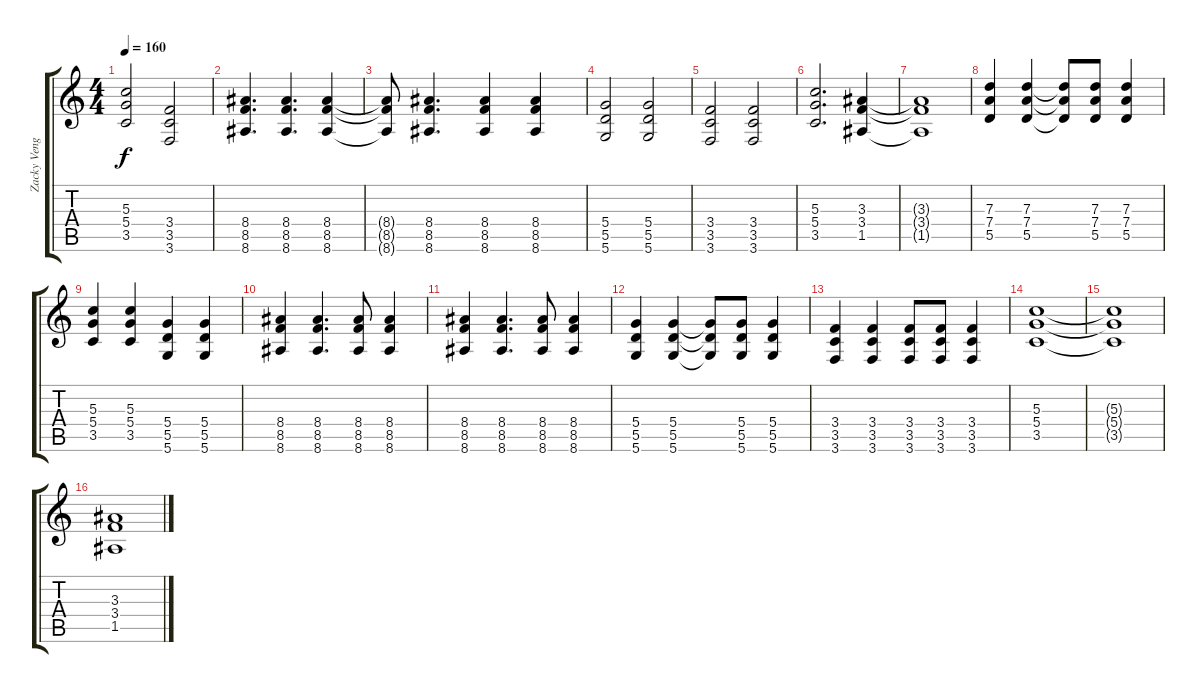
\track ("Zacky Vengeance" "Zacky Veng") {instrument overdrivenguitar}
\staff {score tabs}
\tuning (E4 B3 G3 D3 A2 D2) {hide}
\ts (4 4)
\tempo 160
\clef g2
\ks c
(5.3 5.4 3.5).2{dy f} (3.4 3.5 3.6).2 |
(8.4 8.5 8.6).4{d} (8.4 8.5 8.6).4{d} (8.4 8.5 8.6).4 |
(8.4{t} 8.5{t} 8.6{t}).8 (8.4 8.5 8.6).4{d} (8.4 8.5 8.6).4 (8.4 8.5 8.6).4 |
(5.4 5.5 5.6).2 (5.4 5.5 5.6).2 |
(3.4 3.5 3.6).2 (3.4 3.5 3.6).2 |
(5.3 5.4 3.5).2{d} (3.3 3.4 1.5).4 |
(3.3{t} 3.4{t} 1.5{t}).1 |
(7.3 7.4 5.5).4 (7.3 7.4 5.5).4 (7.3{t} 7.4{t} 5.5{t}).8 (7.3 7.4 5.5).8 (7.3 7.4 5.5).4 |
(5.3 5.4 3.5).4 (5.3 5.4 3.5).4 (5.4 5.5 5.6).4 (5.4 5.5 5.6).4 |
(8.4 8.5 8.6).4 (8.4 8.5 8.6).4{d} (8.4 8.5 8.6).8 (8.4 8.5 8.6).4 |
(8.4 8.5 8.6).4 (8.4 8.5 8.6).4{d} (8.4 8.5 8.6).8 (8.4 8.5 8.6).4 |
(5.4 5.5 5.6).4 (5.4 5.5 5.6).4 (5.4{t} 5.5{t} 5.6{t}).8 (5.4 5.5 5.6).8 (5.4 5.5 5.6).4 |
(3.4 3.5 3.6).4 (3.4 3.5 3.6).4 (3.4 3.5 3.6).8 (3.4 3.5 3.6).8 (3.4 3.5 3.6).4 |
(5.3 5.4 3.5).1{volume 8} |
(5.3{t} 5.4{t} 3.5{t}).1 |
(3.3 3.4 1.5).1
